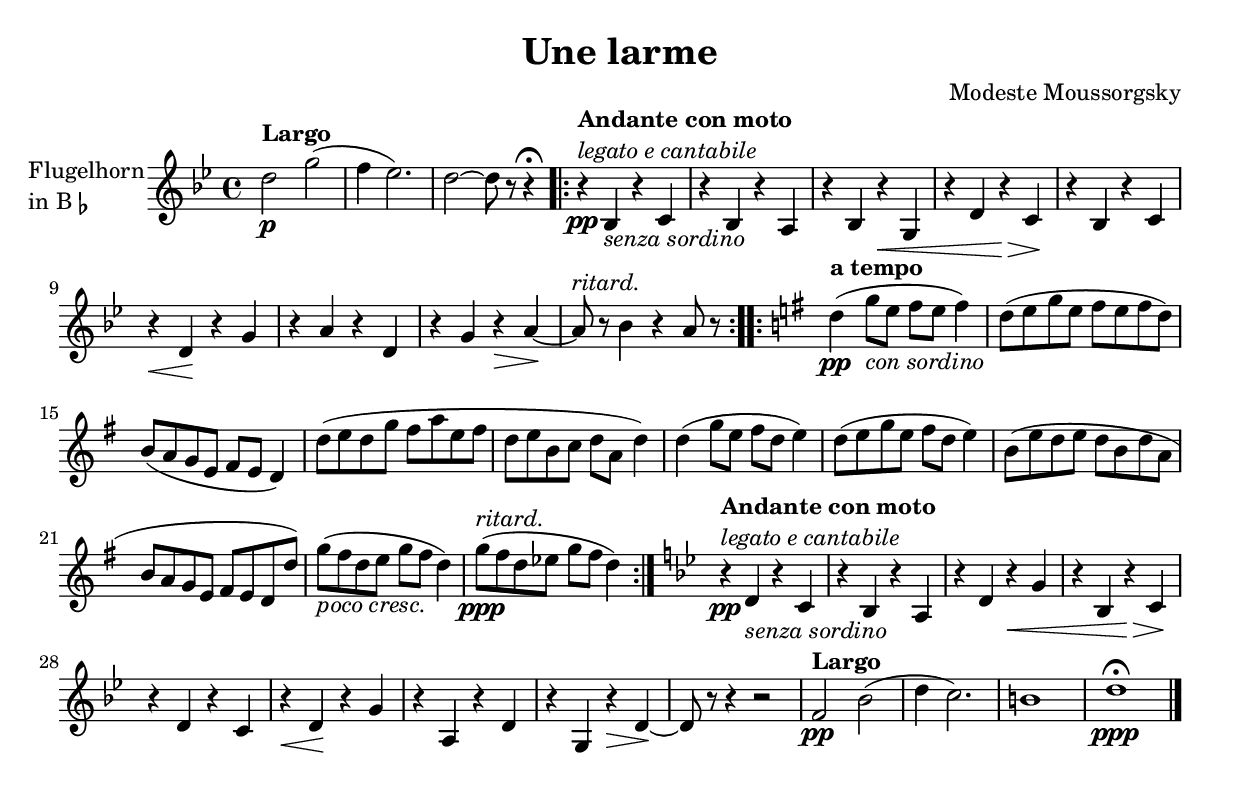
\version "2.18.2"
\version "2.18.2"

\header{
  title="Une larme"
  composer="Modeste Moussorgsky"
  arranged="arr T. Ghiassi"
}
flugel = \relative c' {
  \key bes \major
  d'2^\markup{\bold{Largo}}\p g( | %1
  f4 ees2.) | %2
  d2~ d8 r8 r4\fermata | %3
  \repeat volta 2 {
    r4\pp
    ^\markup{ \column {
      \line{\bold {Andante con moto}}
      \line{\italic {legato e cantabile}}
      }
    }
    bes,
    _\markup{\italic {senza sordino}}
    r c | %4
    r bes r a | %5
    r bes r \< g | %6
    r d' r \> c \!| %7
    r bes r c | %8
    r \< d \! r g | %9
    r a r d, | %10
    r g r \> a~ \! | %11
    a8 ^\markup{\italic ritard.} r bes4 r a8 r | %12
  }
  \key g \major
  \repeat volta 2 {
    d4( ^\markup{\bold {a tempo}} \pp g8 _\markup{\italic {con sordino}} e fis e fis4) | %13

    d8( e g e fis e fis d) | %14
    b( a g e fis e d4) | %15
    d'8( e d g fis a e fis | %16
    d e b c d a d4) | %17
    d4( g8 e fis d e4) | %18
    d8( e g e fis d e4) | %19
    b8( e d e d b d a | %20
    b a g e fis e d d') | %21
    g( _\markup{\italic {poco cresc.}} fis d e g fis d4) | %22
    g8( \ppp ^\markup{\italic ritard.} fis d ees g fis d4) | %23
  }
  \key bes \major
  r4 \pp
    ^\markup{ \column {
      \line{\bold {Andante con moto}}
      \line{\italic {legato e cantabile}}
      }
    }
  d,
    _\markup{\italic {senza sordino}}
  r c | %24
  r bes r a | %25
  r d r \< g | %26
  r bes, r \> c \! | %27
  r d r c | %28
  r \< d \! r g | %29
  r a, r d | %30
  r g, r \> d' ~ \! | %31
  d8 r r4 r2 | %32
  f2 ^\markup{\bold Largo} \pp bes( | %33
  d4 c2.) | %34
  b1 | %35
  d1 \fermata \ppp \bar "|." %36
}


\new Staff \with {
  instrumentName = \markup {
    \column {
      "Flugelhorn"
      \line { "in B" \smaller \flat}}
  }
}
{\flugel}
